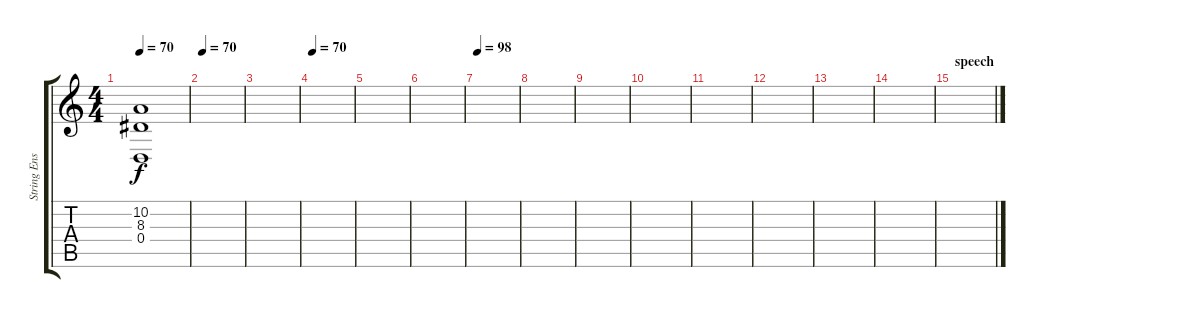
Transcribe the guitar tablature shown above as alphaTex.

\track ("String Ensemble" "String Ens") {instrument stringensemble1}
\staff {score tabs}
\tuning (E4 B3 G3 D3 A2 E2) {hide}
\ts (4 4)
\tempo 70
\clef g2
\ks c
(10.2{t} 8.3{t} 0.4{t}).1{dy f} |
\tempo 70
|
|
\tempo 70
|
|
|
\tempo 98
|
|
|
|
|
|
|
|
\section ("" "speech")
